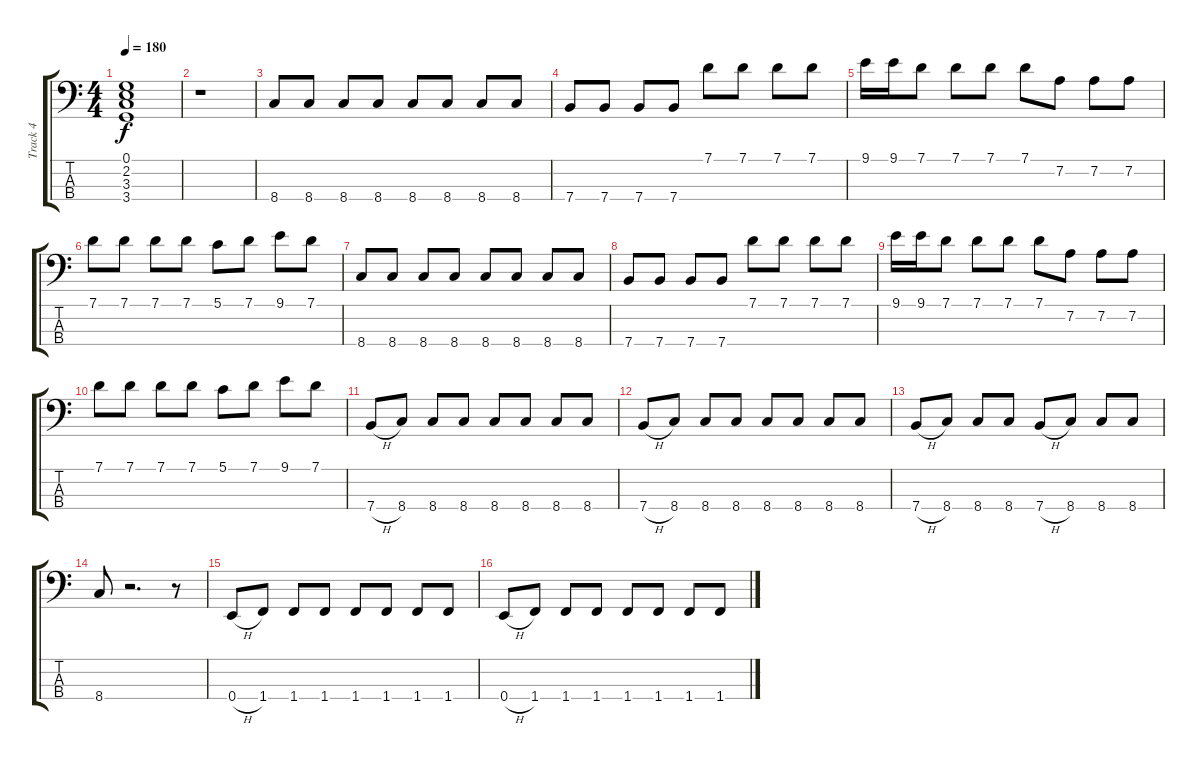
\track ("Track 4" "Track 4") {instrument electricbassfinger}
\staff {score tabs}
\tuning (G2 D2 A1 E1) {hide}
\ts (4 4)
\tempo 180
\clef f4
\ks c
(0.1 2.2 3.3 3.4).1{dy f} |
r.1 |
8.4.8 8.4.8 8.4.8 8.4.8 8.4.8 8.4.8 8.4.8 8.4.8 |
7.4.8 7.4.8 7.4.8 7.4.8 7.1.8 7.1.8 7.1.8 7.1.8 |
9.1.16 9.1.16 7.1.8 7.1.8 7.1.8 7.1.8 7.2.8 7.2.8 7.2.8 |
7.1.8 7.1.8 7.1.8 7.1.8 5.1.8 7.1.8 9.1.8 7.1.8 |
8.4.8 8.4.8 8.4.8 8.4.8 8.4.8 8.4.8 8.4.8 8.4.8 |
7.4.8 7.4.8 7.4.8 7.4.8 7.1.8 7.1.8 7.1.8 7.1.8 |
9.1.16 9.1.16 7.1.8 7.1.8 7.1.8 7.1.8 7.2.8 7.2.8 7.2.8 |
7.1.8 7.1.8 7.1.8 7.1.8 5.1.8 7.1.8 9.1.8 7.1.8 |
7.4{h}.8 8.4.8 8.4.8 8.4.8 8.4.8 8.4.8 8.4.8 8.4.8 |
7.4{h}.8 8.4.8 8.4.8 8.4.8 8.4.8 8.4.8 8.4.8 8.4.8 |
7.4{h}.8 8.4.8 8.4.8 8.4.8 7.4{h}.8 8.4.8 8.4.8 8.4.8 |
8.4.8 r.2{d} r.8 |
0.4{h}.8 1.4.8 1.4.8 1.4.8 1.4.8 1.4.8 1.4.8 1.4.8 |
0.4{h}.8 1.4.8 1.4.8 1.4.8 1.4.8 1.4.8 1.4.8 1.4.8
